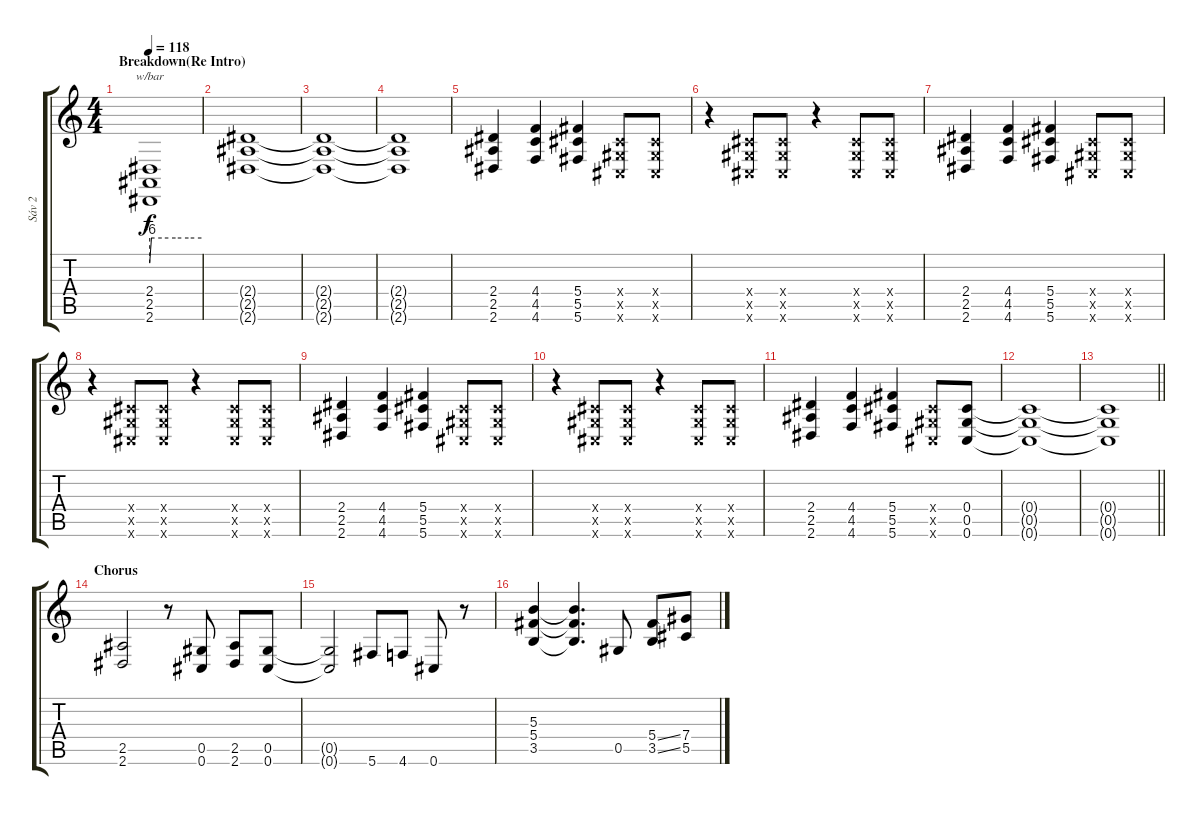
\track ("Sáv 2" "Sáv 2") {instrument distortionguitar}
\staff {score tabs}
\tuning (Eb4 Bb3 Gb3 Db3 Ab2 Db2) {hide}
\ts (4 4)
\section ("" "Breakdown(Re Intro)")
\tempo 118
\clef g2
\ks c
(2.4 2.5 2.6).1{tbe (custom default 0 -24 2 0 14 0 30 0 45 0 60 0) dy f} |
(2.4{t} 2.5{t} 2.6{t}).1 |
(2.4{t} 2.5{t} 2.6{t}).1 |
(2.4{t} 2.5{t} 2.6{t}).1 |
(2.4 2.5 2.6).4 (4.4 4.5 4.6).4 (5.4 5.5 5.6).4 (0.4{x} 0.5{x} 0.6{x}).8 (0.4{x} 0.5{x} 0.6{x}).8 |
r.4 (0.4{x} 0.5{x} 0.6{x}).8 (0.4{x} 0.5{x} 0.6{x}).8 r.4 (0.4{x} 0.5{x} 0.6{x}).8 (0.4{x} 0.5{x} 0.6{x}).8 |
(2.4 2.5 2.6).4 (4.4 4.5 4.6).4 (5.4 5.5 5.6).4 (0.4{x} 0.5{x} 0.6{x}).8 (0.4{x} 0.5{x} 0.6{x}).8 |
r.4 (0.4{x} 0.5{x} 0.6{x}).8 (0.4{x} 0.5{x} 0.6{x}).8 r.4 (0.4{x} 0.5{x} 0.6{x}).8 (0.4{x} 0.5{x} 0.6{x}).8 |
(2.4 2.5 2.6).4 (4.4 4.5 4.6).4 (5.4 5.5 5.6).4 (0.4{x} 0.5{x} 0.6{x}).8 (0.4{x} 0.5{x} 0.6{x}).8 |
r.4 (0.4{x} 0.5{x} 0.6{x}).8 (0.4{x} 0.5{x} 0.6{x}).8 r.4 (0.4{x} 0.5{x} 0.6{x}).8 (0.4{x} 0.5{x} 0.6{x}).8 |
(2.4 2.5 2.6).4 (4.4 4.5 4.6).4 (5.4 5.5 5.6).4 (0.4{x} 0.5{x} 0.6{x}).8 (0.4 0.5 0.6).8 |
(0.4{t} 0.5{t} 0.6{t}).1 |
\barLineRight lightlight
(0.4{t} 0.5{t} 0.6{t}).1 |
\section ("" "Chorus")
(2.5 2.6).2 r.8 (0.5 0.6).8 (2.5 2.6).8 (0.5 0.6).8 |
(0.5{t} 0.6{t}).2 5.6.8 4.6.8 0.6.8 r.8 |
(5.3 5.4 3.5).4 (5.3{t} 5.4{t} 3.5{t}).4{d} 0.5.8 (5.4{ss} 3.5{ss}).8 (7.4 5.5).8
